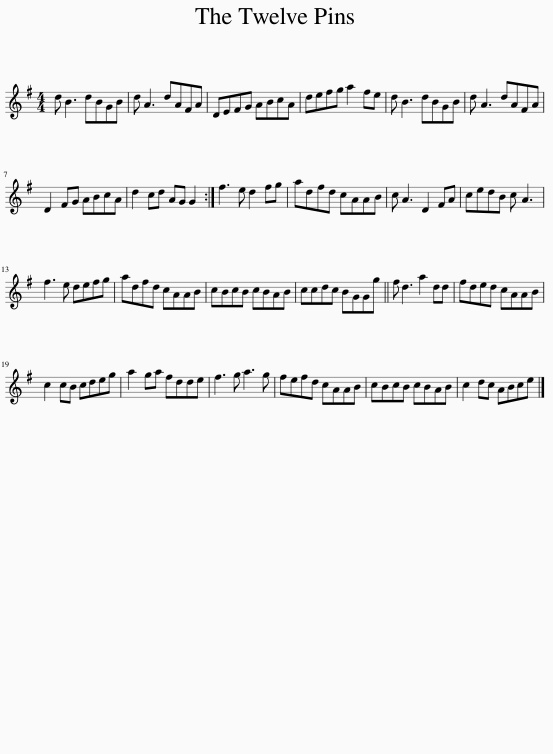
X:1
L:1/8
M:4/4
I:linebreak $
K:G
V:1 treble
V:1
 d B3 dBGB | d A3 dAFA | DEFG ABcA | defg a2 fe | d B3 dBGB | %5
 d A3 dAFA |$ D2 FG ABcA | d2 cd AG G2 :| f3 e d2 fg | adfd cAAB | %10
 c A3 D2 FA | cedB c A3 |$ f3 e defg | adfd cAAB | cBcB cBAB | %15
 ccdc BGGg || f d3 a2 dd | fded cAAB |$ c2 cB cdeg | a2 ga fdde | %20
 f3 g a3 g | fefd cAAB | cBcB cBAB | c2 dc ABce |] %24
